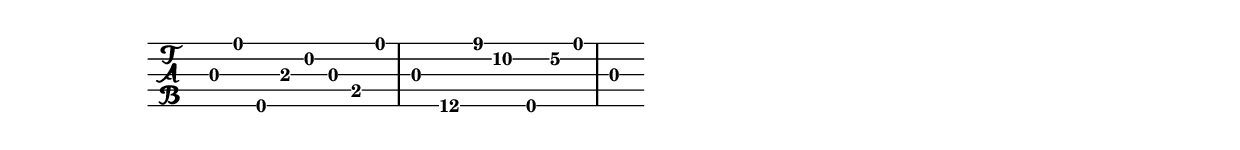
\version "2.16.0"

\header
{
  texidoc = "Tablature may also be tuned for banjo."
}

\new TabStaff <<
  \set TabStaff.tablatureFormat = #fret-number-tablature-format-banjo
  \set TabStaff.stringTunings = #banjo-open-g-tuning
  {
    \stemDown
    g8 d' g'\5 a b g e d' |
    g4 d''8\5 b' a'\2 g'\5 e'\2 d' |
    g4
  }
>>

